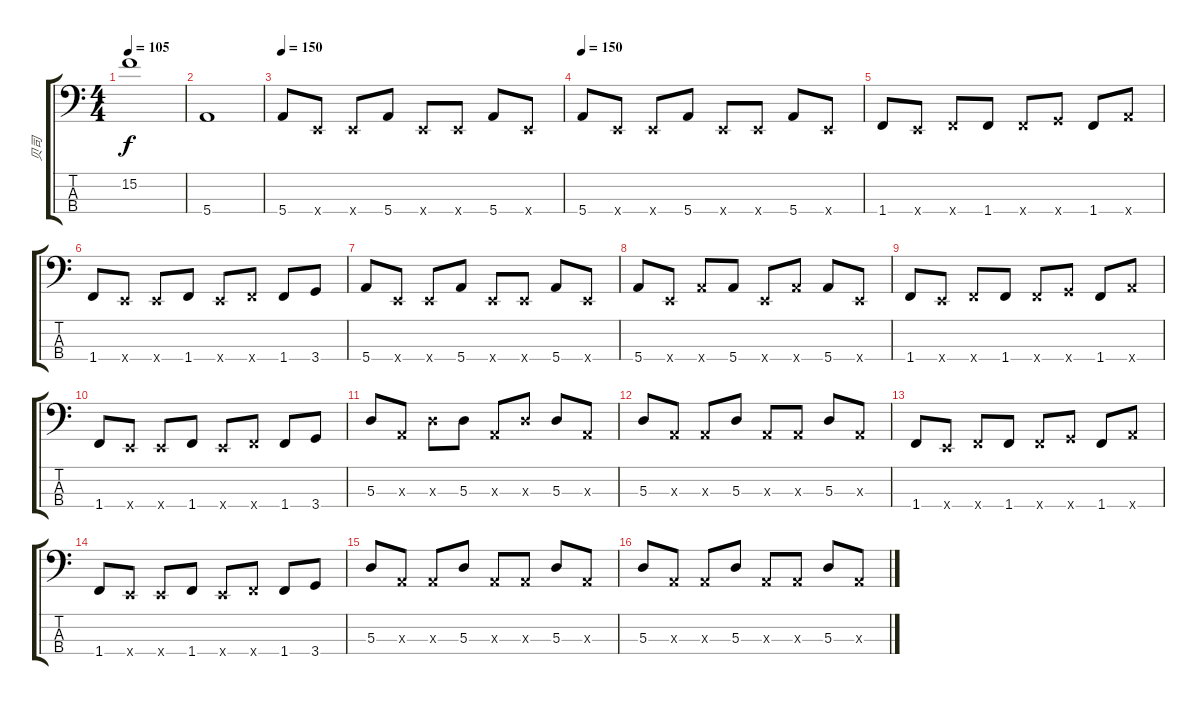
\track ("贝司" "贝司") {instrument electricbassfinger}
\staff {score tabs}
\tuning (G2 D2 A1 E1) {hide}
\ts (4 4)
\tempo 105
\clef f4
\ks c
15.2.1{dy f} |
5.4.1 |
\tempo 150
5.4.8 0.4{x}.8 0.4{x}.8 5.4.8 0.4{x}.8 0.4{x}.8 5.4.8 0.4{x}.8 |
\tempo 150
5.4.8 0.4{x}.8 0.4{x}.8 5.4.8 0.4{x}.8 0.4{x}.8 5.4.8 0.4{x}.8 |
1.4.8 0.4{x}.8 1.4{x}.8 1.4.8 1.4{x}.8 3.4{x}.8 1.4.8 5.4{x}.8 |
1.4.8 0.4{x}.8 0.4{x}.8 1.4.8 0.4{x}.8 1.4{x}.8 1.4.8 3.4.8 |
5.4.8 0.4{x}.8 0.4{x}.8 5.4.8 0.4{x}.8 0.4{x}.8 5.4.8 0.4{x}.8 |
5.4.8 0.4{x}.8 5.4{x}.8 5.4.8 0.4{x}.8 5.4{x}.8 5.4.8 0.4{x}.8 |
1.4.8 0.4{x}.8 1.4{x}.8 1.4.8 1.4{x}.8 3.4{x}.8 1.4.8 5.4{x}.8 |
1.4.8 0.4{x}.8 0.4{x}.8 1.4.8 0.4{x}.8 1.4{x}.8 1.4.8 3.4.8 |
5.3.8 0.3{x}.8 5.3{x}.8 5.3.8 0.3{x}.8 5.3{x}.8 5.3.8 0.3{x}.8 |
5.3.8 0.3{x}.8 0.3{x}.8 5.3.8 0.3{x}.8 0.3{x}.8 5.3.8 0.3{x}.8 |
1.4.8 0.4{x}.8 1.4{x}.8 1.4.8 1.4{x}.8 3.4{x}.8 1.4.8 5.4{x}.8 |
1.4.8 0.4{x}.8 0.4{x}.8 1.4.8 0.4{x}.8 1.4{x}.8 1.4.8 3.4.8 |
5.3.8 0.3{x}.8 0.3{x}.8 5.3.8 0.3{x}.8 0.3{x}.8 5.3.8 0.3{x}.8 |
5.3.8 0.3{x}.8 0.3{x}.8 5.3.8 0.3{x}.8 0.3{x}.8 5.3.8 0.3{x}.8
